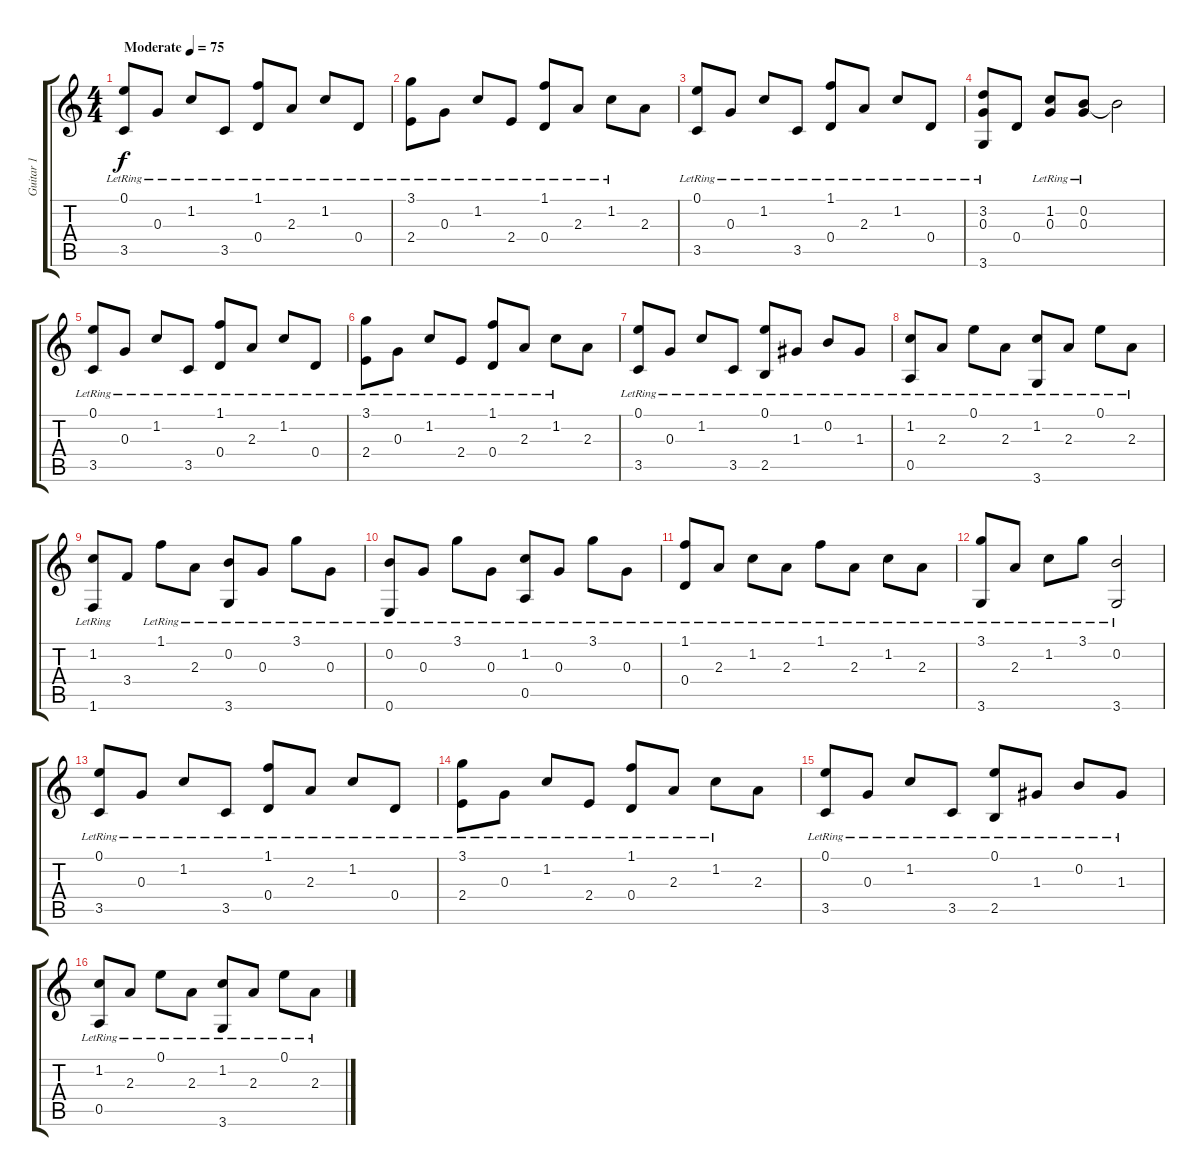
\track ("Guitar 1" "Guitar 1") {instrument acousticguitarsteel}
\staff {score tabs}
\tuning (E4 B3 G3 D3 A2 E2) {hide}
\ts (4 4)
\tempo (75 "Moderate")
\clef g2
\ks c
(0.1{lr} 3.5{lr}).8{dy f instrument acousticguitarsteel} 0.3{lr}.8 1.2{lr}.8 3.5{lr}.8 (1.1{lr} 0.4{lr}).8 2.3{lr}.8 1.2{lr}.8 0.4{lr}.8 |
(3.1{lr} 2.4{lr}).8 0.3{lr}.8 1.2{lr}.8 2.4{lr}.8 (1.1{lr} 0.4{lr}).8 2.3{lr}.8 1.2{lr}.8 2.3.8 |
(0.1{lr} 3.5{lr}).8 0.3{lr}.8 1.2{lr}.8 3.5{lr}.8 (1.1{lr} 0.4{lr}).8 2.3{lr}.8 1.2{lr}.8 0.4{lr}.8 |
(3.2{lr} 0.3 3.6{lr}).8 0.4.8 (1.2{lr} 0.3).8 (0.2{lr} 0.3).8 0.2{t}.2 |
(0.1{lr} 3.5{lr}).8 0.3{lr}.8 1.2{lr}.8 3.5{lr}.8 (1.1{lr} 0.4{lr}).8 2.3{lr}.8 1.2{lr}.8 0.4{lr}.8 |
(3.1{lr} 2.4{lr}).8 0.3{lr}.8 1.2{lr}.8 2.4{lr}.8 (1.1{lr} 0.4{lr}).8 2.3{lr}.8 1.2{lr}.8 2.3.8 |
(0.1{lr} 3.5{lr}).8 0.3{lr}.8 1.2{lr}.8 3.5{lr}.8 (0.1{lr} 2.5{lr}).8 1.3{lr}.8 0.2{lr}.8 1.3{lr}.8 |
(1.2{lr} 0.5{lr}).8 2.3{lr}.8 0.1{lr}.8 2.3{lr}.8 (1.2{lr} 3.6{lr}).8 2.3{lr}.8 0.1{lr}.8 2.3{lr}.8 |
(1.2{lr} 1.6{lr}).8 3.4.8 1.1{lr}.8 2.3{lr}.8 (0.2{lr} 3.6{lr}).8 0.3{lr}.8 3.1{lr}.8 0.3{lr}.8 |
(0.2{lr} 0.6{lr}).8 0.3{lr}.8 3.1{lr}.8 0.3{lr}.8 (1.2{lr} 0.5{lr}).8 0.3{lr}.8 3.1{lr}.8 0.3{lr}.8 |
(1.1{lr} 0.4{lr}).8 2.3{lr}.8 1.2{lr}.8 2.3{lr}.8 1.1{lr}.8 2.3{lr}.8 1.2{lr}.8 2.3{lr}.8 |
(3.1{lr} 3.6{lr}).8 2.3{lr}.8 1.2{lr}.8 3.1{lr}.8 (0.2{lr} 3.6{lr}).2 |
(0.1{lr} 3.5{lr}).8 0.3{lr}.8 1.2{lr}.8 3.5{lr}.8 (1.1{lr} 0.4{lr}).8 2.3{lr}.8 1.2{lr}.8 0.4{lr}.8 |
(3.1{lr} 2.4{lr}).8 0.3{lr}.8 1.2{lr}.8 2.4{lr}.8 (1.1{lr} 0.4{lr}).8 2.3{lr}.8 1.2{lr}.8 2.3.8 |
(0.1{lr} 3.5{lr}).8 0.3{lr}.8 1.2{lr}.8 3.5{lr}.8 (0.1{lr} 2.5{lr}).8 1.3{lr}.8 0.2{lr}.8 1.3{lr}.8 |
(1.2{lr} 0.5{lr}).8 2.3{lr}.8 0.1{lr}.8 2.3{lr}.8 (1.2{lr} 3.6{lr}).8 2.3{lr}.8 0.1{lr}.8 2.3{lr}.8
